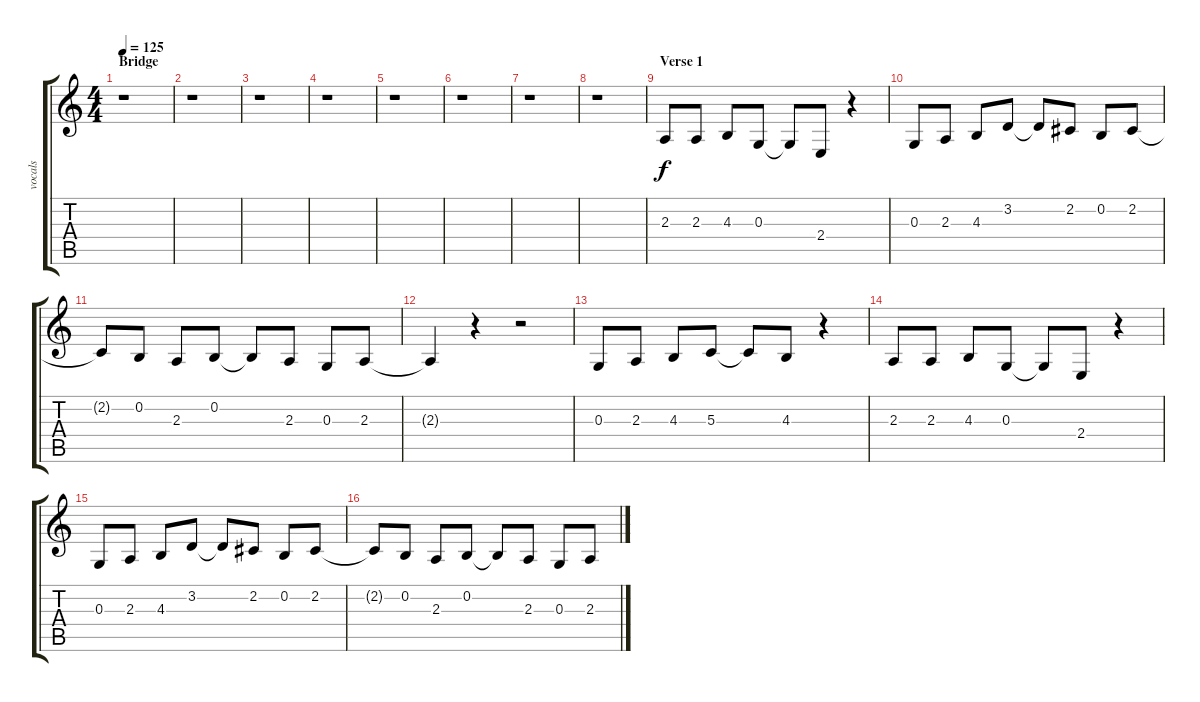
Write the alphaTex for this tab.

\track ("vocals" "vocals") {instrument acousticgrandpiano}
\staff {score tabs}
\tuning (E4 B3 G3 D3 A2 E2) {hide}
\ts (4 4)
\section ("" "Bridge")
\tempo 125
\clef g2
\ks c
r.1{dy f instrument acousticgrandpiano} |
r.1 |
r.1 |
r.1 |
r.1 |
r.1 |
r.1 |
r.1 |
\section ("" "Verse 1")
2.3.8 2.3.8 4.3.8 0.3.8 0.3{t}.8 2.4.8 r.4 |
0.3.8 2.3.8 4.3.8 3.2.8 3.2{t}.8 2.2.8 0.2.8 2.2.8 |
2.2{t}.8 0.2.8 2.3.8 0.2.8 0.2{t}.8 2.3.8 0.3.8 2.3.8 |
2.3{t}.4 r.4 r.2 |
0.3.8 2.3.8 4.3.8 5.3.8 5.3{t}.8 4.3.8 r.4 |
2.3.8 2.3.8 4.3.8 0.3.8 0.3{t}.8 2.4.8 r.4 |
0.3.8 2.3.8 4.3.8 3.2.8 3.2{t}.8 2.2.8 0.2.8 2.2.8 |
2.2{t}.8 0.2.8 2.3.8 0.2.8 0.2{t}.8 2.3.8 0.3.8 2.3.8
